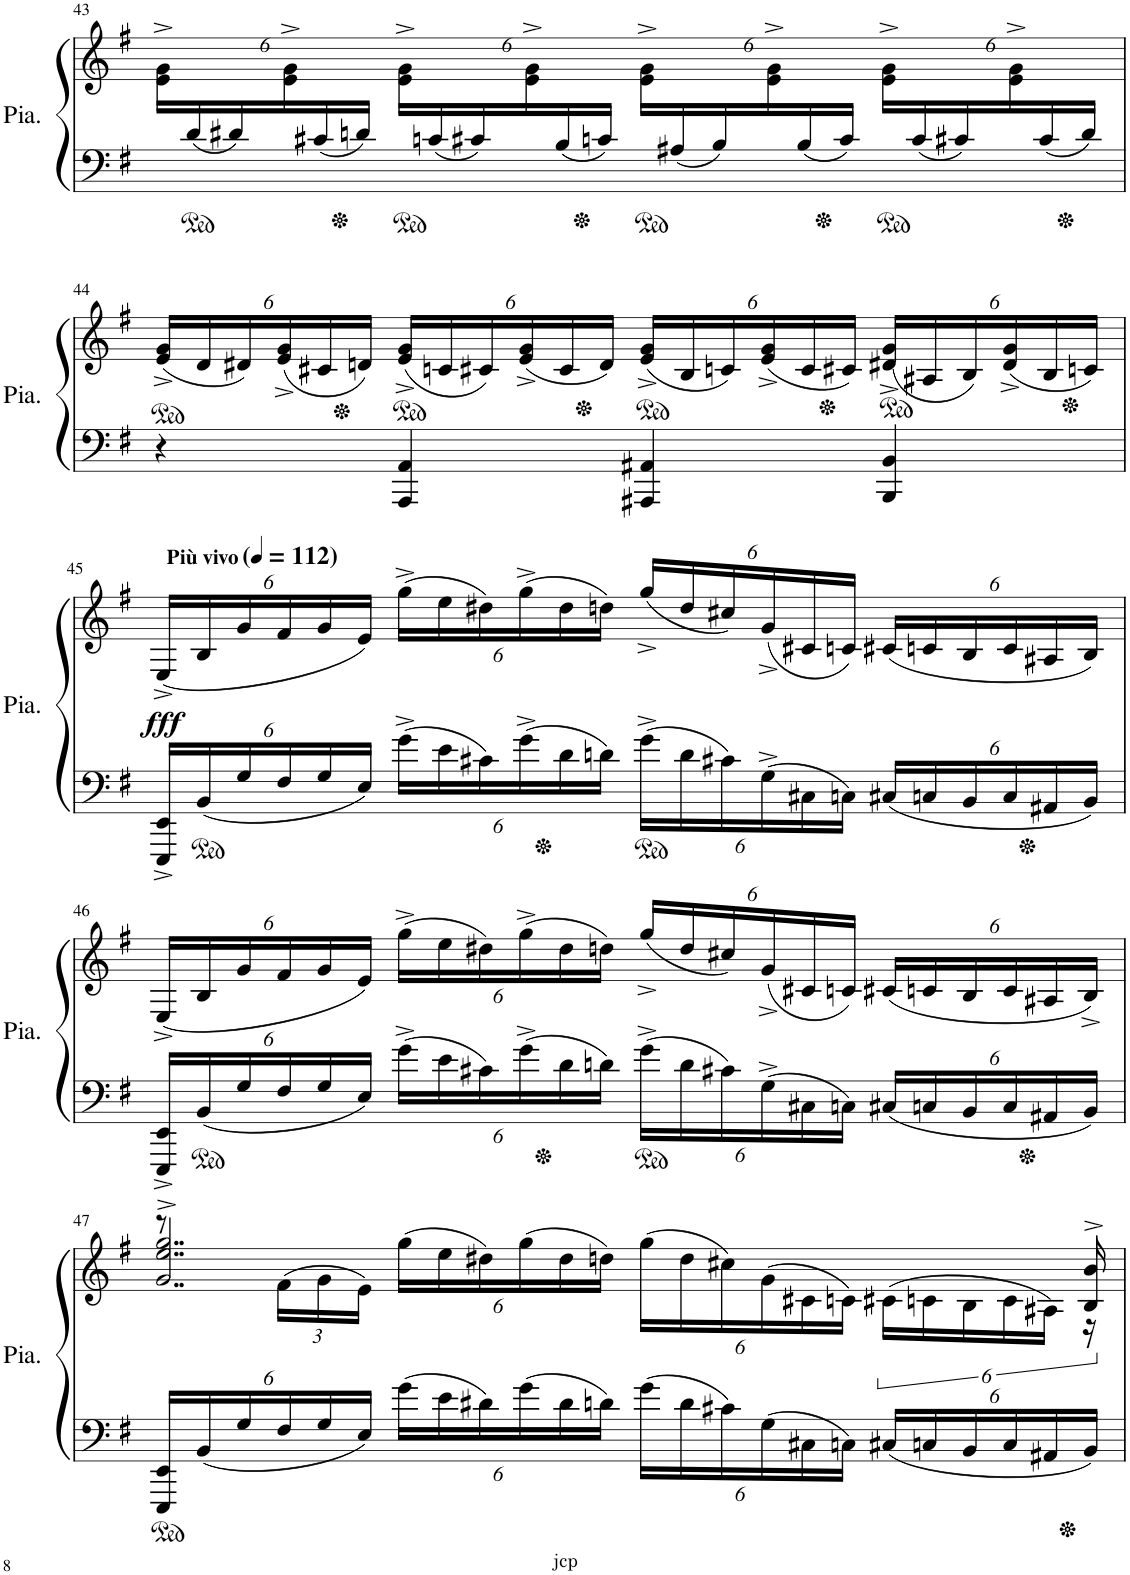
**kern	**kern	**dynam
*part1	*part1	*part1
*staff2	*staff1	*staff1/2
*I"Piano	*	*
*I'Pia.	*	*
!!LO:PB:g=z
*clefF4	*clefG2	*
*k[f#]	*k[f#]	*
*M4/4	*M4/4	*
*met(c)	*met(c)	*
=43	=43	=43
*	*^	*
*	*	*Xbrackettup	*
24ryy	1ryy	24e\^ 24g\^LL	.
24d/	.	12ryy	.
24d#X/	.	.	.
24ryy	.	24e\^ 24g\^	.
24c#X/	.	12ryy	.
24dn/JJ	.	.	.
*	*ped	*	*
24ryy	.	24e\^ 24g\^LL	.
24cn/	.	12ryy	.
24c#X/	.	.	.
24ryy	.	24e\^ 24g\^	.
24B/	.	12ryy	.
*Xped	*	*	*
24cn/JJ	.	.	.
*	*ped	*	*
24ryy	.	24e\^ 24g\^LL	.
24A#X/	.	12ryy	.
24B/	.	.	.
24ryy	.	24e\^ 24g\^	.
24B/	.	12ryy	.
*Xped	*	*	*
24c/JJ	.	.	.
*	*ped	*	*
24ryy	.	24e\^ 24g\^LL	.
24c/	.	12ryy	.
24c#X/	.	.	.
24ryy	.	24e\^ 24g\^	.
24c#/	.	12ryy	.
*Xped	*	*	*
24d/JJ	.	.	.
*	*v	*v	*
!!LO:LB:g=z
=44	=44	=44
*	*ped	*
4r	(24e/^ 24g/^LL	.
.	24d/	.
.	24d#X/)	.
.	(24e/^ 24g/^	.
.	24c#X/	.
*	*Xped	*
.	24dn/JJ)	.
*	*ped	*
4AAA/ 4AA/	(24e/^ 24g/^LL	.
.	24cn/	.
.	24c#X/)	.
.	(24e/^ 24g/^	.
.	24c#/	.
*	*Xped	*
.	24d/JJ)	.
*	*ped	*
4AAA#X/ 4AA#X/	(24e/^ 24g/^LL	.
.	24B/	.
.	24cn/)	.
.	(24e/^ 24g/^	.
.	24c/	.
*	*Xped	*
.	24c#X/JJ)	.
*	*ped	*
4BBB/ 4BB/	(24d#X/^ 24g/^LL	.
.	24A#X/	.
.	24B/)	.
.	(24d#/^ 24g/^	.
.	24B/	.
*	*Xped	*
.	24cn/JJ)	.
!!LO:LB:g=z
=45	=45	=45
*Xbrackettup	*	*
*	*MM112	*
!	!LO:TX:a:B:t=Più vivo	!
!	!	!LO:DY:b
24EEE/^ 24EE/^LL	(24E^/LL	fff
24BB/	24B/	.
24G/	24g/	.
24F#/	24f#/	.
24G/	24g/	.
24E/JJ	24e/JJ)	.
24g^\LL	(24gg^\LL	.
24e\	24ee\	.
24c#X\	24dd#X\)	.
24g^\	(24gg^\	.
24d\	24dd#\	.
24dn\JJ	24ddn\JJ)	.
24g^\LL	(24gg^/LL	.
24d\	24dd/	.
24c#X\	24cc#X/)	.
24G^\	(24g^/	.
24C#X\	24c#X/	.
24Cn\JJ	24cn/JJ)	.
24C#X/LL	(24c#X/LL	.
24Cn/	24cn/	.
24BB/	24B/	.
24C/	24c/	.
24AA#X/	24A#X/	.
24BB/JJ	24B/JJ)	.
!!LO:LB:g=z
=46	=46	=46
24EEE/^ 24EE/^LL	(24E^/LL	.
24BB/	24B/	.
24G/	24g/	.
24F#/	24f#/	.
24G/	24g/	.
24E/JJ	24e/JJ)	.
24g^\LL	(24gg^\LL	.
24e\	24ee\	.
24c#X\	24dd#X\)	.
24g^\	(24gg^\	.
24d\	24dd#\	.
24dn\JJ	24ddn\JJ)	.
24g^\LL	(24gg^/LL	.
24d\	24dd/	.
24c#X\	24cc#X/)	.
24G^\	(24g^/	.
24C#X\	24c#X/	.
24Cn\JJ	24cn/JJ)	.
24C#X/LL	(24c#X/LL	.
24Cn/	24cn/	.
24BB/	24B/	.
24C/	24c/	.
24AA#X/	24A#X/	.
24BB/JJ	24B^/JJ)	.
!!LO:LB:g=z
=47	=47	=47
*	*^	*
24EEE/ 24EE/LL	8r	2..g/^> 2..ee/^> 2..gg/^>	.
24BB/	.	.	.
24G/	.	.	.
24F#/	(24f#\LL	.	.
24G/	24g\	.	.
24E/JJ	24e\JJ)	.	.
24g\LL	(24gg\LL	.	.
24e\	24ee\	.	.
24d#X\	24dd#X\)	.	.
24g\	(24gg\	.	.
24d#\	24dd#\	.	.
24dn\JJ	24ddn\JJ)	.	.
24g\LL	(24gg\LL	.	.
24d\	24dd\	.	.
24c#X\	24cc#X\)	.	.
24G\	(24g\	.	.
24C#X\	24c#X\	.	.
24Cn\JJ	24cn\JJ)	.	.
*	*brackettup	*	*
24C#X/LL	(24c#X\LL	.	.
24Cn/	24cn\	.	.
24BB/	24B\	.	.
24C/	24c\	8ryy	.
24AA#X/	24A#X\JJ)	.	.
24BB/JJ	24B/^ 24b/^	.	.
*	*v	*v	*
=	=	=
*-	*-	*-
